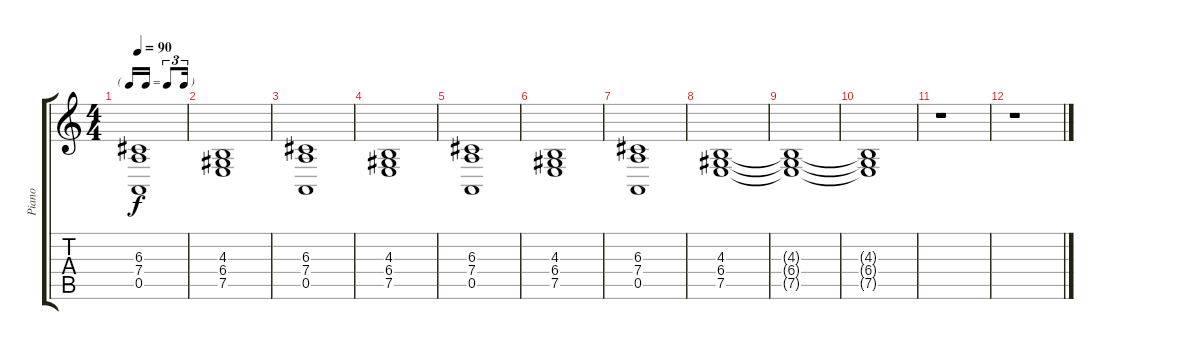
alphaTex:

\track ("Piano" "Piano") {instrument electricgrandpiano}
\staff {score tabs}
\tuning (E4 B3 G3 D3 A2 E2) {hide}
\ts (4 4)
\tf triplet16th
\tempo 90
\clef g2
\ks c
(6.3 7.4 0.5).1{txt "" dy f} |
(4.3 6.4 7.5).1 |
(6.3 7.4 0.5).1 |
(4.3 6.4 7.5).1 |
(6.3 7.4 0.5).1 |
(4.3 6.4 7.5).1 |
(6.3 7.4 0.5).1 |
(4.3 6.4 7.5).1 |
(4.3{t} 6.4{t} 7.5{t}).1 |
(4.3{t} 6.4{t} 7.5{t}).1 |
r.1 |
r.1
